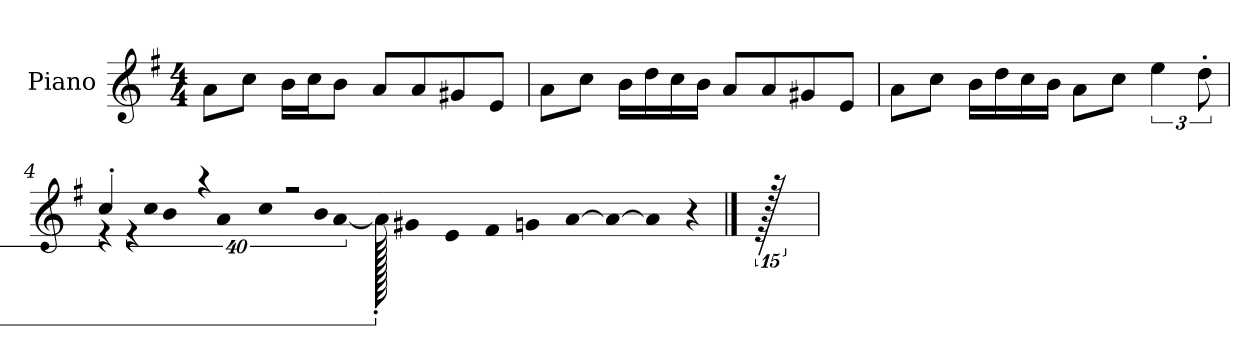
**kern
*part1
*staff1
*I"Piano
*I'P-no
*clefG2
*k[f#]
*M4/4
*MM90
=1
8a\L
8cc\J
16b\LL
16cc\J
8b\J
8a/L
8a/
8g#X/
8e/J
=2
8a\L
8cc\J
16b\LL
16dd\
16cc\
16b\JJ
8a/L
8a/
8g#X/
8e/J
=3
8a\L
8cc\J
16b\LL
16dd\
16cc\
16b\JJ
8a\L
8cc\J
6ee\
12dd'\
!!LO:LB:g=z
=4
*^
!	!LO:N:vis=16
4cc'/	1920%137r
!	!LO:N:vis=32
.	640%23r
!	!LO:N:vis=32
.	640%23cc\KLL
!	!LO:N:vis=16
.	1920%137b\
!	!LO:N:vis=16
.	1920%137a\
4r	.
!	!LO:N:vis=16
.	1920%137cc\
!	!LO:N:vis=32
.	640%23b\K
.	[384%41a\J
2r	1920a'\]
!	!LO:N:vis=32
.	640%23g#X\KLL
!	!LO:N:vis=16
.	1920%137e\
!	!LO:N:vis=32
.	640%23f#\K
!	!LO:N:vis=16
.	1920%137gn\
!	!LO:N:vis=16
.	[1920%137a\J
!	!LO:N:vis=8
.	960%137a\_
!	!LO:N:vis=32
.	640%23a\Jkk]
.	1920%67r
*v	*v
==5
960r
=
*-
